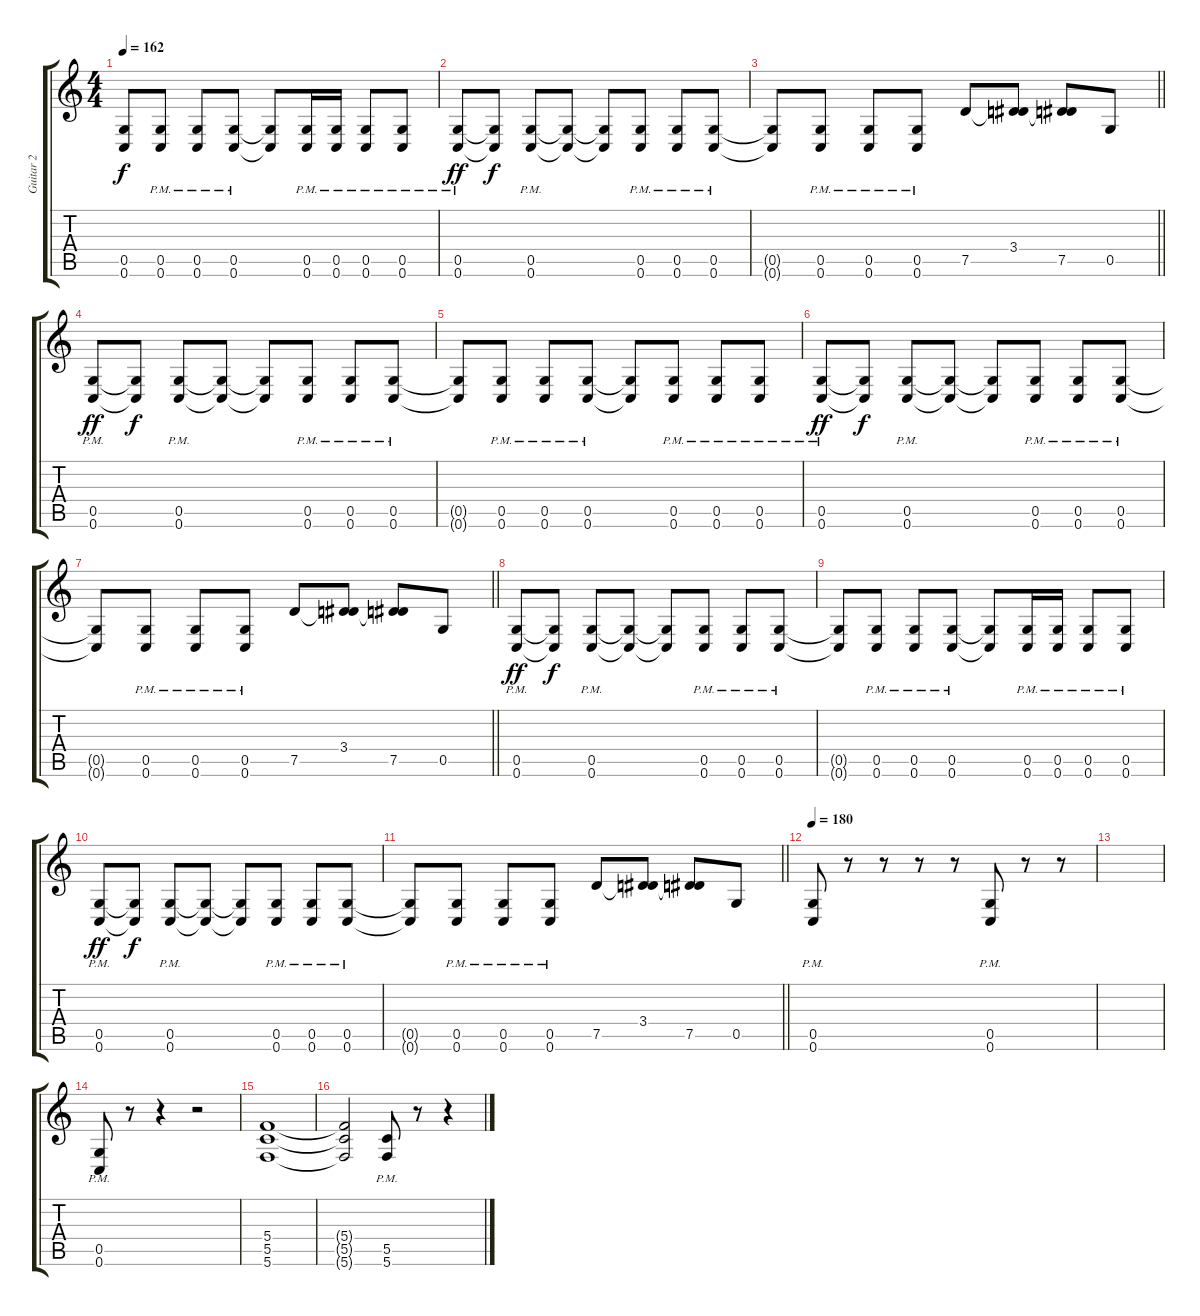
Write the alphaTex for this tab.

\track ("Guitar 2" "Guitar 2") {instrument distortionguitar}
\staff {score tabs}
\tuning (D4 A3 F3 C3 G2 C2) {hide}
\ts (4 4)
\tempo 162
\clef g2
\ks c
(0.5{t} 0.6{t}).8{dy f} (0.5{pm} 0.6{pm}).8 (0.5{pm} 0.6{pm}).8 (0.5{pm} 0.6{pm}).8 (0.5{t} 0.6{t}).8 (0.5{pm} 0.6{pm}).16 (0.5{pm} 0.6{pm}).16 (0.5{pm} 0.6{pm}).8 (0.5{pm} 0.6{pm}).8 |
(0.5{pm} 0.6{pm}).8{dy ff} (0.5{t} 0.6{t}).8{dy f} (0.5{pm} 0.6{pm}).8 (0.5{t} 0.6{t}).8 (0.5{t} 0.6{t}).8 (0.5{pm} 0.6{pm}).8 (0.5{pm} 0.6{pm}).8 (0.5{pm} 0.6{pm}).8 |
\barLineRight lightlight
(0.5{t} 0.6{t}).8 (0.5{pm} 0.6{pm}).8 (0.5{pm} 0.6{pm}).8 (0.5{pm} 0.6{pm}).8 7.5.8 (3.4 7.5{t}).8 (3.4{t} 7.5).8 0.5.8 |
\section ("" "")
(0.5{pm} 0.6{pm}).8{dy ff} (0.5{t} 0.6{t}).8{dy f} (0.5{pm} 0.6{pm}).8 (0.5{t} 0.6{t}).8 (0.5{t} 0.6{t}).8 (0.5{pm} 0.6{pm}).8 (0.5{pm} 0.6{pm}).8 (0.5{pm} 0.6{pm}).8 |
(0.5{t} 0.6{t}).8 (0.5{pm} 0.6{pm}).8 (0.5{pm} 0.6{pm}).8 (0.5{pm} 0.6{pm}).8 (0.5{t} 0.6{t}).8 (0.5{pm} 0.6{pm}).8 (0.5{pm} 0.6{pm}).8 (0.5{pm} 0.6{pm}).8 |
(0.5{pm} 0.6{pm}).8{dy ff} (0.5{t} 0.6{t}).8{dy f} (0.5{pm} 0.6{pm}).8 (0.5{t} 0.6{t}).8 (0.5{t} 0.6{t}).8 (0.5{pm} 0.6{pm}).8 (0.5{pm} 0.6{pm}).8 (0.5{pm} 0.6{pm}).8 |
\barLineRight lightlight
(0.5{t} 0.6{t}).8 (0.5{pm} 0.6{pm}).8 (0.5{pm} 0.6{pm}).8 (0.5{pm} 0.6{pm}).8 7.5.8 (3.4 7.5{t}).8 (3.4{t} 7.5).8 0.5.8 |
(0.5{pm} 0.6{pm}).8{dy ff} (0.5{t} 0.6{t}).8{dy f} (0.5{pm} 0.6{pm}).8 (0.5{t} 0.6{t}).8 (0.5{t} 0.6{t}).8 (0.5{pm} 0.6{pm}).8 (0.5{pm} 0.6{pm}).8 (0.5{pm} 0.6{pm}).8 |
(0.5{t} 0.6{t}).8 (0.5{pm} 0.6{pm}).8 (0.5{pm} 0.6{pm}).8 (0.5{pm} 0.6{pm}).8 (0.5{t} 0.6{t}).8 (0.5{pm} 0.6{pm}).16 (0.5{pm} 0.6{pm}).16 (0.5{pm} 0.6{pm}).8 (0.5{pm} 0.6{pm}).8 |
(0.5{pm} 0.6{pm}).8{dy ff} (0.5{t} 0.6{t}).8{dy f} (0.5{pm} 0.6{pm}).8 (0.5{t} 0.6{t}).8 (0.5{t} 0.6{t}).8 (0.5{pm} 0.6{pm}).8 (0.5{pm} 0.6{pm}).8 (0.5{pm} 0.6{pm}).8 |
\barLineRight lightlight
(0.5{t} 0.6{t}).8 (0.5{pm} 0.6{pm}).8 (0.5{pm} 0.6{pm}).8 (0.5{pm} 0.6{pm}).8 7.5.8 (3.4 7.5{t}).8 (3.4{t} 7.5).8 0.5.8 |
\section ("" "")
\tempo 180
(0.5{pm} 0.6{pm}).8 r.8 r.8 r.8 r.8 (0.5{pm} 0.6{pm}).8 r.8 r.8 |
|
(0.5{pm} 0.6{pm}).8 r.8 r.4 r.2 |
(5.4 5.5 5.6).1 |
(5.4{t} 5.5{t} 5.6{t}).2 (5.5{pm} 5.6{pm}).8 r.8 r.4
